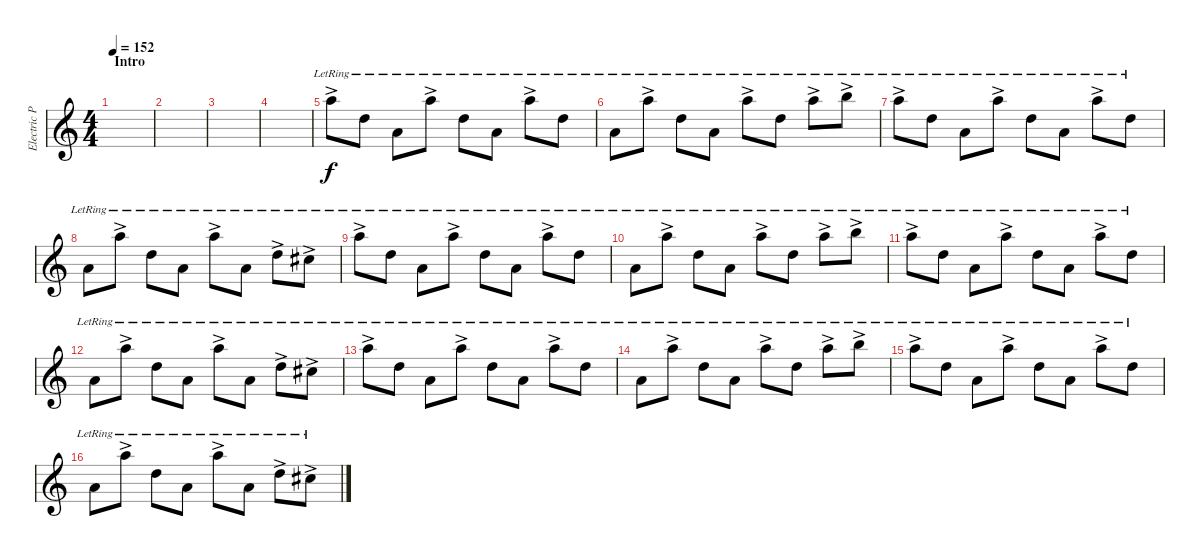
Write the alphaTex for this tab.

\track ("Electric Piano (Staff 1)" "Electric P") {mute instrument electricgrandpiano}
\staff {score}
\tuning (E4 B3 G3 D3 A2 E2 B1) {hide}
\ts (4 4)
\section ("" "Intro")
\tempo 152
\clef g2
\ks c
|
|
|
|
17.1{ac lr}.8 10.1{lr}.8 5.1{lr}.8 17.1{ac lr}.8 10.1{lr}.8 5.1{lr}.8 17.1{ac lr}.8 10.1{lr}.8 |
5.1{lr}.8 17.1{ac lr}.8 10.1{lr}.8 5.1{lr}.8 17.1{ac lr}.8 10.1{lr}.8 17.1{ac lr}.8 19.1{ac lr}.8 |
17.1{ac lr}.8 10.1{lr}.8 5.1{lr}.8 17.1{ac lr}.8 10.1{lr}.8 5.1{lr}.8 17.1{ac lr}.8 10.1{lr}.8 |
5.1{lr}.8 17.1{ac lr}.8 10.1{lr}.8 5.1{lr}.8 17.1{ac lr}.8 5.1{lr}.8 10.1{ac lr}.8 9.1{ac lr}.8 |
17.1{ac lr}.8 10.1{lr}.8 5.1{lr}.8 17.1{ac lr}.8 10.1{lr}.8 5.1{lr}.8 17.1{ac lr}.8 10.1{lr}.8 |
5.1{lr}.8 17.1{ac lr}.8 10.1{lr}.8 5.1{lr}.8 17.1{ac lr}.8 10.1{lr}.8 17.1{ac lr}.8 19.1{ac lr}.8 |
17.1{ac lr}.8 10.1{lr}.8 5.1{lr}.8 17.1{ac lr}.8 10.1{lr}.8 5.1{lr}.8 17.1{ac lr}.8 10.1{lr}.8 |
5.1{lr}.8 17.1{ac lr}.8 10.1{lr}.8 5.1{lr}.8 17.1{ac lr}.8 5.1{lr}.8 10.1{ac lr}.8 9.1{ac lr}.8 |
17.1{ac lr}.8 10.1{lr}.8 5.1{lr}.8 17.1{ac lr}.8 10.1{lr}.8 5.1{lr}.8 17.1{ac lr}.8 10.1{lr}.8 |
5.1{lr}.8 17.1{ac lr}.8 10.1{lr}.8 5.1{lr}.8 17.1{ac lr}.8 10.1{lr}.8 17.1{ac lr}.8 19.1{ac lr}.8 |
17.1{ac lr}.8 10.1{lr}.8 5.1{lr}.8 17.1{ac lr}.8 10.1{lr}.8 5.1{lr}.8 17.1{ac lr}.8 10.1{lr}.8 |
5.1{lr}.8 17.1{ac lr}.8 10.1{lr}.8 5.1{lr}.8 17.1{ac lr}.8 5.1{lr}.8 10.1{ac lr}.8 9.1{ac lr}.8
